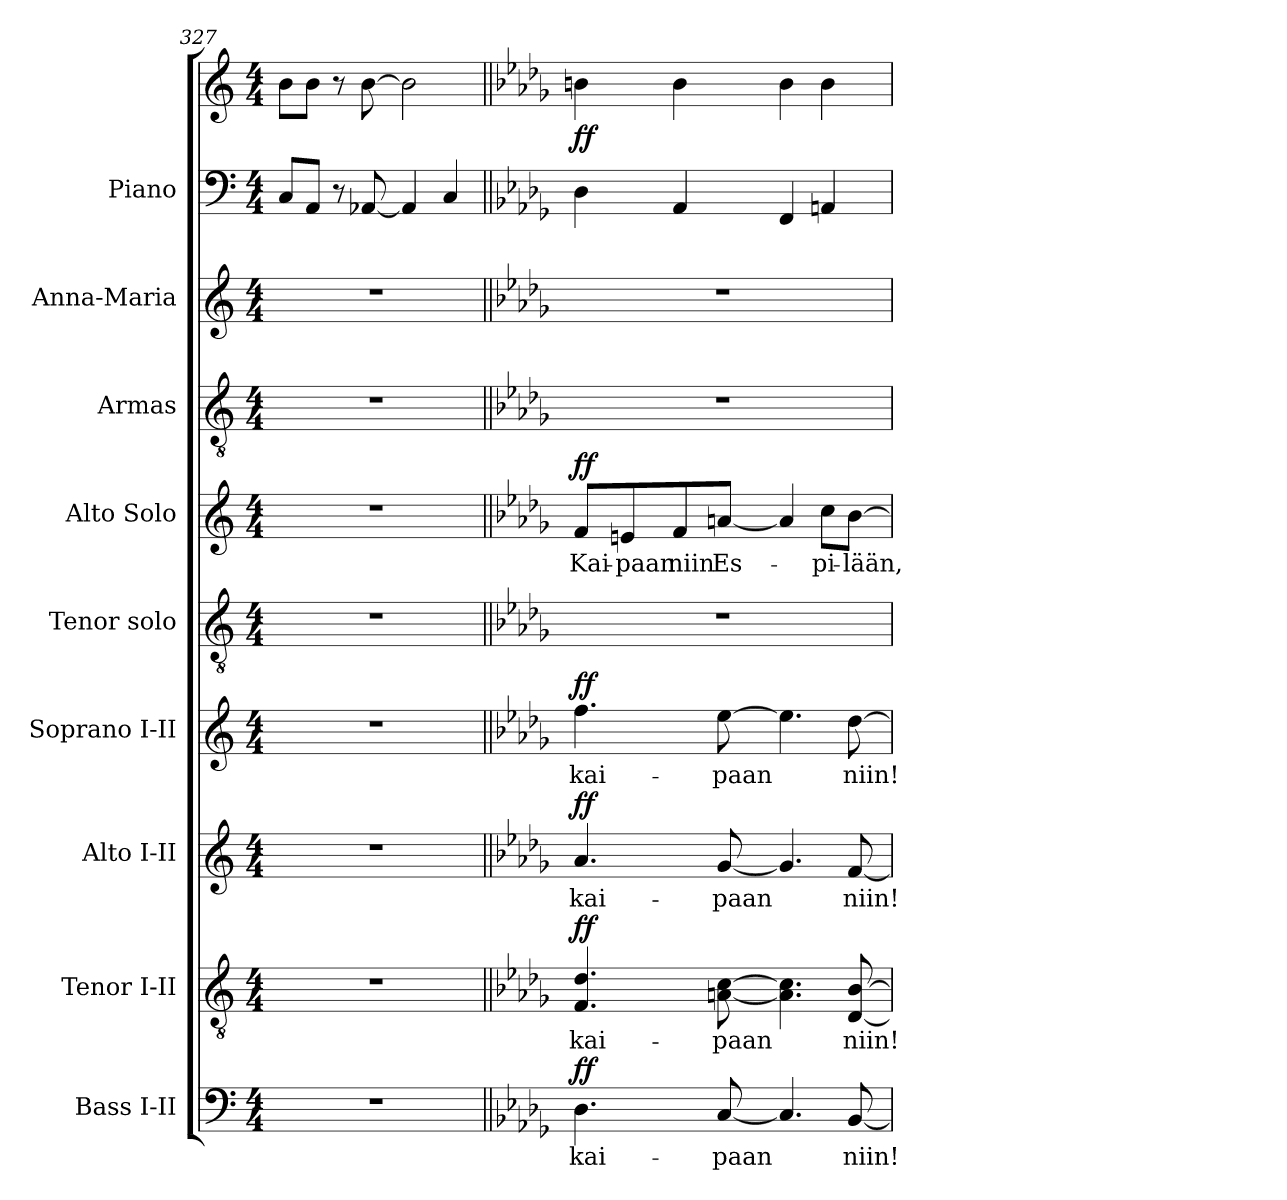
**kern	**text	**dynam	**kern	**text	**dynam	**kern	**text	**dynam	**kern	**text	**dynam	**kern	**kern	**text	**dynam	**kern	**kern	**kern	**kern	**dynam
*part9	*part9	*part9	*part8	*part8	*part8	*part7	*part7	*part7	*part6	*part6	*part6	*part5	*part4	*part4	*part4	*part3	*part2	*part1	*part1	*part1
*staff10	*staff10	*staff10	*staff9	*staff9	*staff9	*staff8	*staff8	*staff8	*staff7	*staff7	*staff7	*staff6	*staff5	*staff5	*staff5	*staff4	*staff3	*staff2	*staff1	*staff1/2
*I"Bass I-II	*	*	*I"Tenor I-II	*	*	*I"Alto I-II	*	*	*I"Soprano I-II	*	*	*I"Tenor solo	*I"Alto Solo	*	*	*I"Armas	*I"Anna-Maria	*I"Piano	*	*
*I'B.	*	*	*I'T.	*	*	*I'A.	*	*	*I'S.	*	*	*I'T. Solo	*I'A. Solo	*	*	*I'Armas	*I'A-M	*I'Pno.	*	*
!!LO:PB:g=z
*clefF4	*	*	*clefGv2	*	*	*clefG2	*	*	*clefG2	*	*	*clefGv2	*clefG2	*	*	*clefGv2	*clefG2	*clefF4	*clefG2	*
*	*	*	*ITrd7c12	*	*	*	*	*	*	*	*	*ITrd7c12	*	*	*	*ITrd7c12	*	*	*	*
*k[]	*	*	*k[]	*	*	*k[]	*	*	*k[]	*	*	*k[]	*k[]	*	*	*k[]	*k[]	*k[]	*k[]	*
*C:	*	*	*C:	*	*	*C:	*	*	*C:	*	*	*C:	*C:	*	*	*C:	*C:	*C:	*C:	*
*M4/4	*	*	*M4/4	*	*	*M4/4	*	*	*M4/4	*	*	*M4/4	*M4/4	*	*	*M4/4	*M4/4	*M4/4	*M4/4	*
=327	=327	=327	=327	=327	=327	=327	=327	=327	=327	=327	=327	=327	=327	=327	=327	=327	=327	=327	=327	=327
1r	.	.	1r	.	.	1r	.	.	1r	.	.	1r	1r	.	.	1r	1r	8Ci/L	8bi\L	.
.	.	.	.	.	.	.	.	.	.	.	.	.	.	.	.	.	.	8AAi/J	8bi\J	.
.	.	.	.	.	.	.	.	.	.	.	.	.	.	.	.	.	.	8r	8r	.
.	.	.	.	.	.	.	.	.	.	.	.	.	.	.	.	.	.	[<8AA-Xi/	[>8bi\	.
.	.	.	.	.	.	.	.	.	.	.	.	.	.	.	.	.	.	4AA-i/]	2bi\]	.
.	.	.	.	.	.	.	.	.	.	.	.	.	.	.	.	.	.	4Ci/	.	.
=328||	=328||	=328||	=328||	=328||	=328||	=328||	=328||	=328||	=328||	=328||	=328||	=328||	=328||	=328||	=328||	=328||	=328||	=328||	=328||	=328||
*k[b-e-a-d-g-]	*	*	*k[b-e-a-d-g-]	*	*	*k[b-e-a-d-g-]	*	*	*k[b-e-a-d-g-]	*	*	*k[b-e-a-d-g-]	*k[b-e-a-d-g-]	*	*	*k[b-e-a-d-g-]	*k[b-e-a-d-g-]	*k[b-e-a-d-g-]	*k[b-e-a-d-g-]	*
*D-:	*	*	*D-:	*	*	*D-:	*	*	*D-:	*	*	*D-:	*D-:	*	*	*D-:	*D-:	*D-:	*D-:	*
!	!LO:LY:b:color=#000000	!	!	!	!	!	!	!	!	!	!	!	!	!	!	!	!	!	!	!
!	!	!	!	!LO:LY:b:color=#000000	!	!	!	!	!	!	!	!	!	!	!	!	!	!	!	!
!	!	!	!	!	!	!	!LO:LY:b:color=#000000	!	!	!	!	!	!	!	!	!	!	!	!	!
!	!	!	!	!	!	!	!	!	!	!LO:LY:b:color=#000000	!	!	!	!	!	!	!	!	!	!
!	!	!	!	!	!	!	!	!	!	!	!	!	!	!LO:LY:b:color=#000000	!	!	!	!	!	!
4.D-i\	kai-	ff	4.FFi/ 4.D-i	kai-	ff	4.a-i/	kai-	ff	4.ffi\	kai-	ff	1r	8fi/L	Kai-	ff	1r	1r	4D-i\	4bi	ff
!	!	!	!	!	!	!	!	!	!	!	!	!	!	!LO:LY:b:color=#000000	!	!	!	!	!	!
.	.	.	.	.	.	.	.	.	.	.	.	.	8eni/	-paan	.	.	.	.	.	.
!	!	!	!	!	!	!	!	!	!	!	!	!	!	!LO:LY:b:color=#000000	!	!	!	!	!	!
.	.	.	.	.	.	.	.	.	.	.	.	.	8fi/	niin	.	.	.	4AA-i/	4bi	.
!	!LO:LY:b:color=#000000	!	!	!	!	!	!	!	!	!	!	!	!	!	!	!	!	!	!	!
!	!	!	!	!LO:LY:b:color=#000000	!	!	!	!	!	!	!	!	!	!	!	!	!	!	!	!
!	!	!	!	!	!	!	!LO:LY:b:color=#000000	!	!	!	!	!	!	!	!	!	!	!	!	!
!	!	!	!	!	!	!	!	!	!	!LO:LY:b:color=#000000	!	!	!	!	!	!	!	!	!	!
!	!	!	!	!	!	!	!	!	!	!	!	!	!	!LO:LY:b:color=#000000	!	!	!	!	!	!
[<8Ci/	-paan	.	[<8AAni\ [>8Ci	-paan	.	[<8g-i/	-paan	.	[>8ee-i\	-paan	.	.	[<8ani/J	Es-	.	.	.	.	.	.
4.Ci/]	.	.	4.AAi\] 4.Ci]	.	.	4.g-i/]	.	.	4.ee-i\]	.	.	.	4ai/]	.	.	.	.	4FFi/	4bi	.
!	!	!	!	!	!	!	!	!	!	!	!	!	!	!LO:LY:b:color=#000000	!	!	!	!	!	!
.	.	.	.	.	.	.	.	.	.	.	.	.	8cci\L	-pi-	.	.	.	4AAni/	4bi	.
!	!LO:LY:b:color=#000000	!	!	!	!	!	!	!	!	!	!	!	!	!	!	!	!	!	!	!
!	!	!	!	!LO:LY:b:color=#000000	!	!	!	!	!	!	!	!	!	!	!	!	!	!	!	!
!	!	!	!	!	!	!	!LO:LY:b:color=#000000	!	!	!	!	!	!	!	!	!	!	!	!	!
!	!	!	!	!	!	!	!	!	!	!LO:LY:b:color=#000000	!	!	!	!	!	!	!	!	!	!
!	!	!	!	!	!	!	!	!	!	!	!	!	!	!LO:LY:b:color=#000000	!	!	!	!	!	!
[<8BB-i/	niin!	.	[<8DD-i/ [>8BB-i	niin!	.	[<8fi/	niin!	.	[>8dd-i\	niin!	.	.	[>8b-i\J	-lään,	.	.	.	.	.	.
=	=	=	=	=	=	=	=	=	=	=	=	=	=	=	=	=	=	=	=	=
*-	*-	*-	*-	*-	*-	*-	*-	*-	*-	*-	*-	*-	*-	*-	*-	*-	*-	*-	*-	*-
